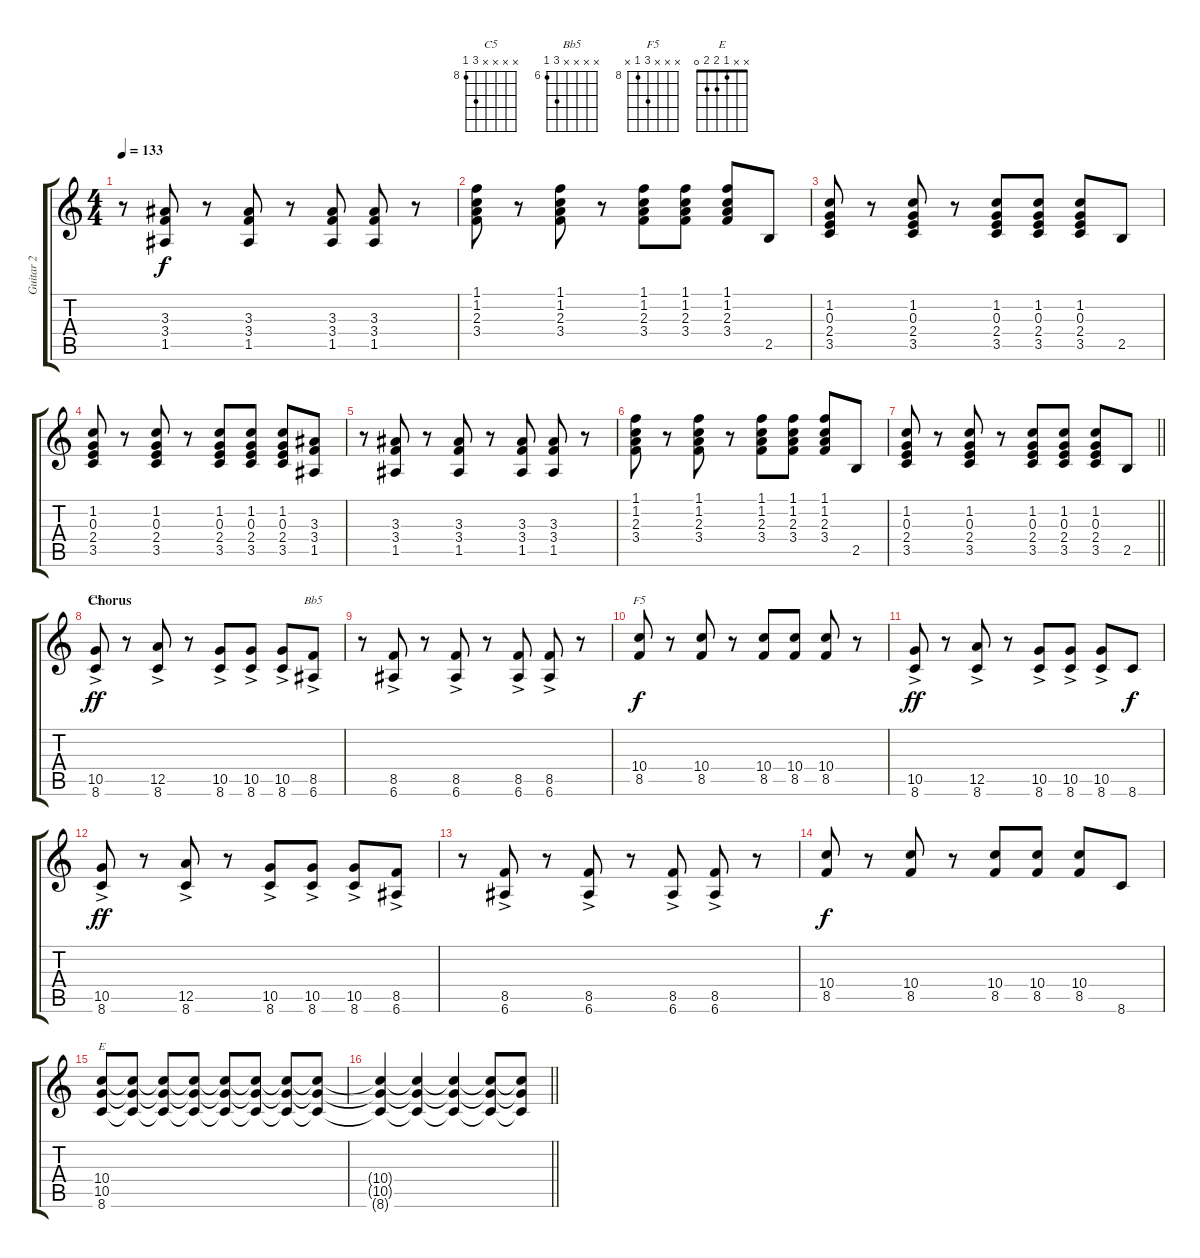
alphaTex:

\track ("Guitar 2" "Guitar 2") {instrument electricguitarclean}
\staff {score tabs}
\tuning (E4 B3 G3 D3 A2 E2) {hide}
\chord ("C5" x x x x 10 8) {firstfret 8}
\chord ("Bb5" x x x x 8 6) {firstfret 6}
\chord ("F5" x x x 10 8 x) {firstfret 8}
\chord ("E" x x 1 2 2 0)
\ts (4 4)
\tempo 133
\clef g2
\ks c
r.8{dy f} (3.3 3.4 1.5).8 r.8 (3.3 3.4 1.5).8 r.8 (3.3 3.4 1.5).8 (3.3 3.4 1.5).8 r.8 |
(1.1 1.2 2.3 3.4).8 r.8 (1.1 1.2 2.3 3.4).8 r.8 (1.1 1.2 2.3 3.4).8 (1.1 1.2 2.3 3.4).8 (1.1 1.2 2.3 3.4).8 2.5.8 |
(1.2 0.3 2.4 3.5).8 r.8 (1.2 0.3 2.4 3.5).8 r.8 (1.2 0.3 2.4 3.5).8 (1.2 0.3 2.4 3.5).8 (1.2 0.3 2.4 3.5).8 2.5.8 |
(1.2 0.3 2.4 3.5).8 r.8 (1.2 0.3 2.4 3.5).8 r.8 (1.2 0.3 2.4 3.5).8 (1.2 0.3 2.4 3.5).8 (1.2 0.3 2.4 3.5).8 (3.3 3.4 1.5).8 |
r.8 (3.3 3.4 1.5).8 r.8 (3.3 3.4 1.5).8 r.8 (3.3 3.4 1.5).8 (3.3 3.4 1.5).8 r.8 |
(1.1 1.2 2.3 3.4).8 r.8 (1.1 1.2 2.3 3.4).8 r.8 (1.1 1.2 2.3 3.4).8 (1.1 1.2 2.3 3.4).8 (1.1 1.2 2.3 3.4).8 2.5.8 |
\barLineRight lightlight
(1.2 0.3 2.4 3.5).8 r.8 (1.2 0.3 2.4 3.5).8 r.8 (1.2 0.3 2.4 3.5).8 (1.2 0.3 2.4 3.5).8 (1.2 0.3 2.4 3.5).8 2.5.8 |
\section ("" "Chorus")
(10.5{ac} 8.6{ac}).8{ch "C5" dy ff} r.8 (12.5{ac} 8.6{ac}).8 r.8 (10.5{ac} 8.6{ac}).8 (10.5{ac} 8.6{ac}).8 (10.5{ac} 8.6{ac}).8 (8.5{ac} 6.6{ac}).8{ch "Bb5"} |
r.8 (8.5{ac} 6.6{ac}).8 r.8 (8.5{ac} 6.6{ac}).8 r.8 (8.5{ac} 6.6{ac}).8 (8.5{ac} 6.6{ac}).8 r.8 |
(10.4 8.5).8{ch "F5" dy f} r.8 (10.4 8.5).8 r.8 (10.4 8.5).8 (10.4 8.5).8 (10.4 8.5).8 r.8 |
(10.5{ac} 8.6{ac}).8{dy ff} r.8 (12.5{ac} 8.6{ac}).8 r.8 (10.5{ac} 8.6{ac}).8 (10.5{ac} 8.6{ac}).8 (10.5{ac} 8.6{ac}).8 8.6.8{dy f} |
(10.5{ac} 8.6{ac}).8{dy ff} r.8 (12.5{ac} 8.6{ac}).8 r.8 (10.5{ac} 8.6{ac}).8 (10.5{ac} 8.6{ac}).8 (10.5{ac} 8.6{ac}).8 (8.5{ac} 6.6{ac}).8 |
r.8 (8.5{ac} 6.6{ac}).8 r.8 (8.5{ac} 6.6{ac}).8 r.8 (8.5{ac} 6.6{ac}).8 (8.5{ac} 6.6{ac}).8 r.8 |
(10.4 8.5).8{dy f} r.8 (10.4 8.5).8 r.8 (10.4 8.5).8 (10.4 8.5).8 (10.4 8.5).8 8.6.8 |
(10.4 10.5 8.6).8{ch "E"} (10.4{t} 10.5{t} 8.6{t}).8 (10.4{t} 10.5{t} 8.6{t}).8 (10.4{t} 10.5{t} 8.6{t}).8 (10.4{t} 10.5{t} 8.6{t}).8 (10.4{t} 10.5{t} 8.6{t}).8 (10.4{t} 10.5{t} 8.6{t}).8 (10.4{t} 10.5{t} 8.6{t}).8 |
\barLineRight lightlight
(10.4{t} 10.5{t} 8.6{t}).4 (10.4{t} 10.5{t} 8.6{t}).4 (10.4{t} 10.5{t} 8.6{t}).4 (10.4{t} 10.5{t} 8.6{t}).8 (10.4{t} 10.5{t} 8.6{t}).8
